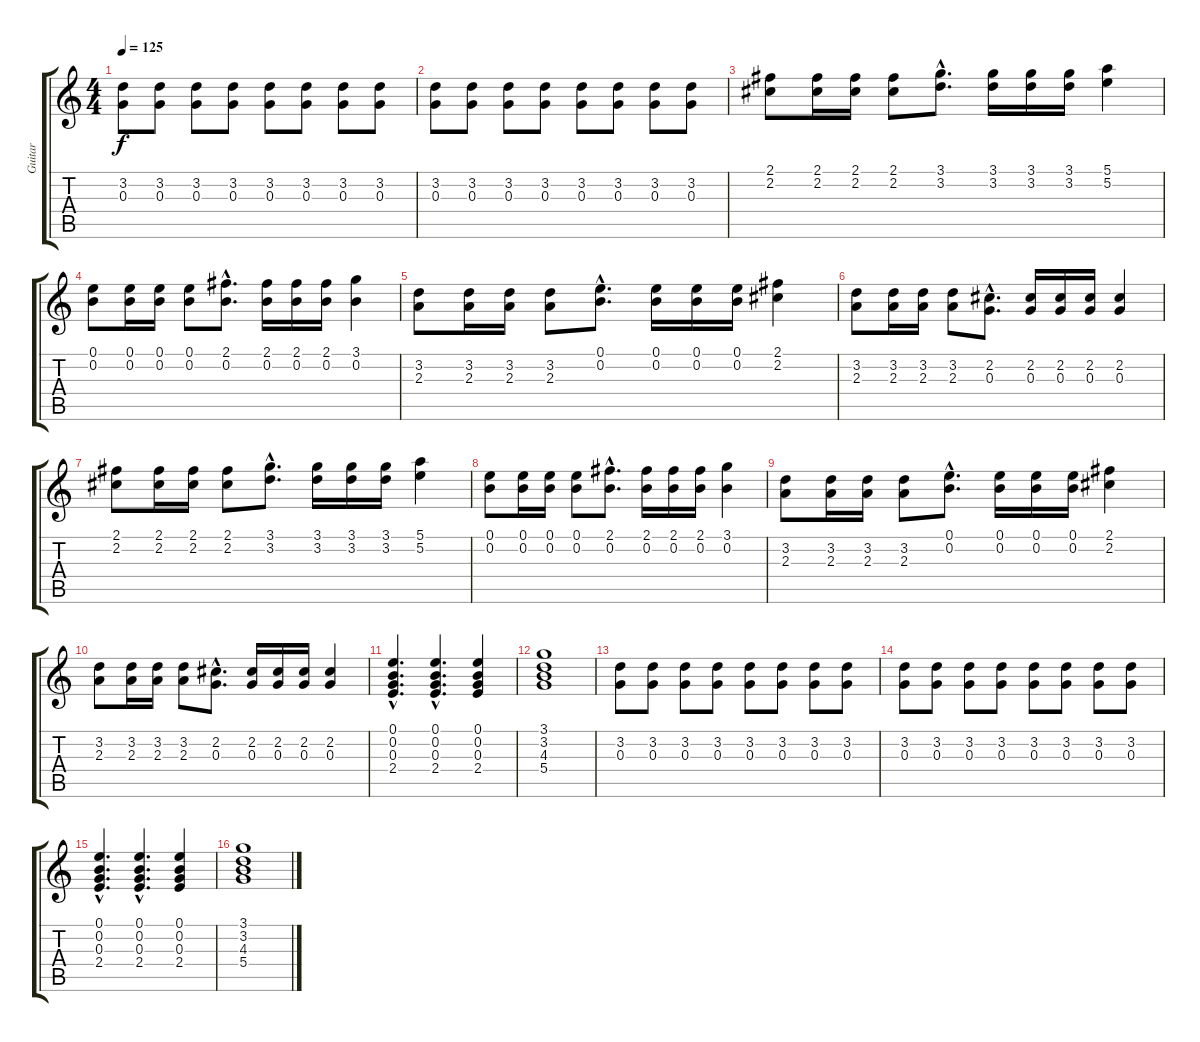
\track ("Guitar" "Guitar") {instrument electricguitarjazz}
\staff {score tabs}
\tuning (E4 B3 G3 D3 A2 E2) {hide}
\ts (4 4)
\tempo 125
\clef g2
\ks c
(3.2 0.3).8{dy f} (3.2 0.3).8 (3.2 0.3).8 (3.2 0.3).8 (3.2 0.3).8 (3.2 0.3).8 (3.2 0.3).8 (3.2 0.3).8 |
(3.2 0.3).8 (3.2 0.3).8 (3.2 0.3).8 (3.2 0.3).8 (3.2 0.3).8 (3.2 0.3).8 (3.2 0.3).8 (3.2 0.3).8 |
(2.1 2.2).8 (2.1 2.2).16 (2.1 2.2).16 (2.1 2.2).8 (3.1{hac} 3.2{hac}).8{d} (3.1 3.2).16 (3.1 3.2).16 (3.1 3.2).16 (5.1 5.2).4 |
(0.1 0.2).8 (0.1 0.2).16 (0.1 0.2).16 (0.1 0.2).8 (2.1{hac} 0.2{hac}).8{d} (2.1 0.2).16 (2.1 0.2).16 (2.1 0.2).16 (3.1 0.2).4 |
(3.2 2.3).8 (3.2 2.3).16 (3.2 2.3).16 (3.2 2.3).8 (0.1{hac} 0.2{hac}).8{d} (0.1 0.2).16 (0.1 0.2).16 (0.1 0.2).16 (2.1 2.2).4 |
(3.2 2.3).8 (3.2 2.3).16 (3.2 2.3).16 (3.2 2.3).8 (2.2{hac} 0.3{hac}).8{d} (2.2 0.3).16 (2.2 0.3).16 (2.2 0.3).16 (2.2 0.3).4 |
(2.1 2.2).8 (2.1 2.2).16 (2.1 2.2).16 (2.1 2.2).8 (3.1{hac} 3.2{hac}).8{d} (3.1 3.2).16 (3.1 3.2).16 (3.1 3.2).16 (5.1 5.2).4 |
(0.1 0.2).8 (0.1 0.2).16 (0.1 0.2).16 (0.1 0.2).8 (2.1{hac} 0.2{hac}).8{d} (2.1 0.2).16 (2.1 0.2).16 (2.1 0.2).16 (3.1 0.2).4 |
(3.2 2.3).8 (3.2 2.3).16 (3.2 2.3).16 (3.2 2.3).8 (0.1{hac} 0.2{hac}).8{d} (0.1 0.2).16 (0.1 0.2).16 (0.1 0.2).16 (2.1 2.2).4 |
(3.2 2.3).8 (3.2 2.3).16 (3.2 2.3).16 (3.2 2.3).8 (2.2{hac} 0.3{hac}).8{d} (2.2 0.3).16 (2.2 0.3).16 (2.2 0.3).16 (2.2 0.3).4 |
(0.1{hac} 0.2{hac} 0.3{hac} 2.4{hac}).4{d} (0.1{hac} 0.2{hac} 0.3{hac} 2.4{hac}).4{d} (0.1 0.2 0.3 2.4).4 |
(3.1 3.2 4.3 5.4).1 |
(3.2 0.3).8 (3.2 0.3).8 (3.2 0.3).8 (3.2 0.3).8 (3.2 0.3).8 (3.2 0.3).8 (3.2 0.3).8 (3.2 0.3).8 |
(3.2 0.3).8 (3.2 0.3).8 (3.2 0.3).8 (3.2 0.3).8 (3.2 0.3).8 (3.2 0.3).8 (3.2 0.3).8 (3.2 0.3).8 |
(0.1{hac} 0.2{hac} 0.3{hac} 2.4{hac}).4{d} (0.1{hac} 0.2{hac} 0.3{hac} 2.4{hac}).4{d} (0.1 0.2 0.3 2.4).4 |
(3.1 3.2 4.3 5.4).1
